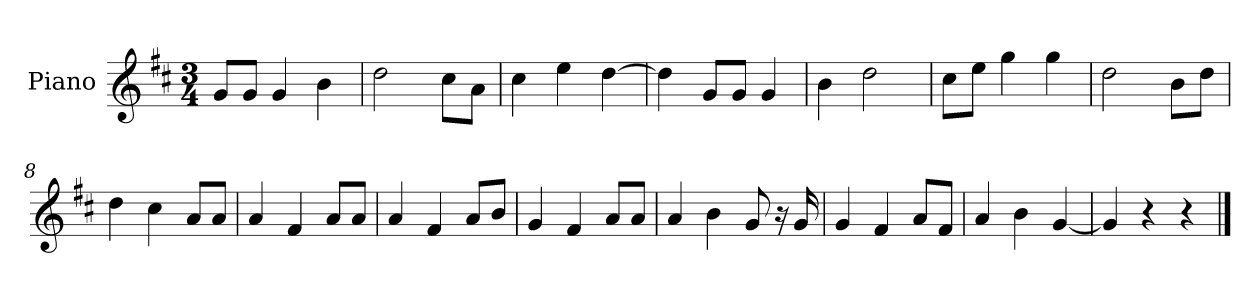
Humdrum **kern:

**kern
*part1
*staff1
*I"Piano
*I'P-no
*clefG2
*k[f#c#]
*M3/4
*MM179
=1
8g/L
8g/J
4g/
4b\
=2
2dd\
8cc#\L
8a\J
=3
4cc#\
4ee\
[4dd\
=4
4dd\]
8g/L
8g/J
4g/
=5
4b\
2dd\
=6
8cc#\L
8ee\J
4gg\
4gg\
=7
2dd\
8b\L
8dd\J
=8
4dd\
4cc#\
8a/L
8a/J
=9
4a/
4f#/
8a/L
8a/J
!!LO:LB:g=z
=10
4a/
4f#/
8a/L
8b/J
=11
4g/
4f#/
8a/L
8a/J
=12
4a/
4b\
8g/
16r
16g/
=13
4g/
4f#/
8a/L
8f#/J
=14
4a/
4b\
[4g/
=15
4g/]
4r
4r
==
*-
